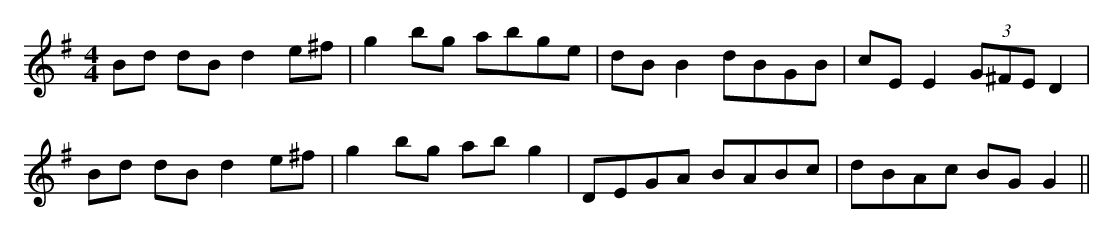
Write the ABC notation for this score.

X:1
M:4/4
K:G
Bd dB d2 e^f|g2 bg abge|dBB2 dBGB|cEE2 (3G^FE D2|
Bd dB d2 e^f|g2 bg abg2|DEGA BABc|dBAc BG G2||
